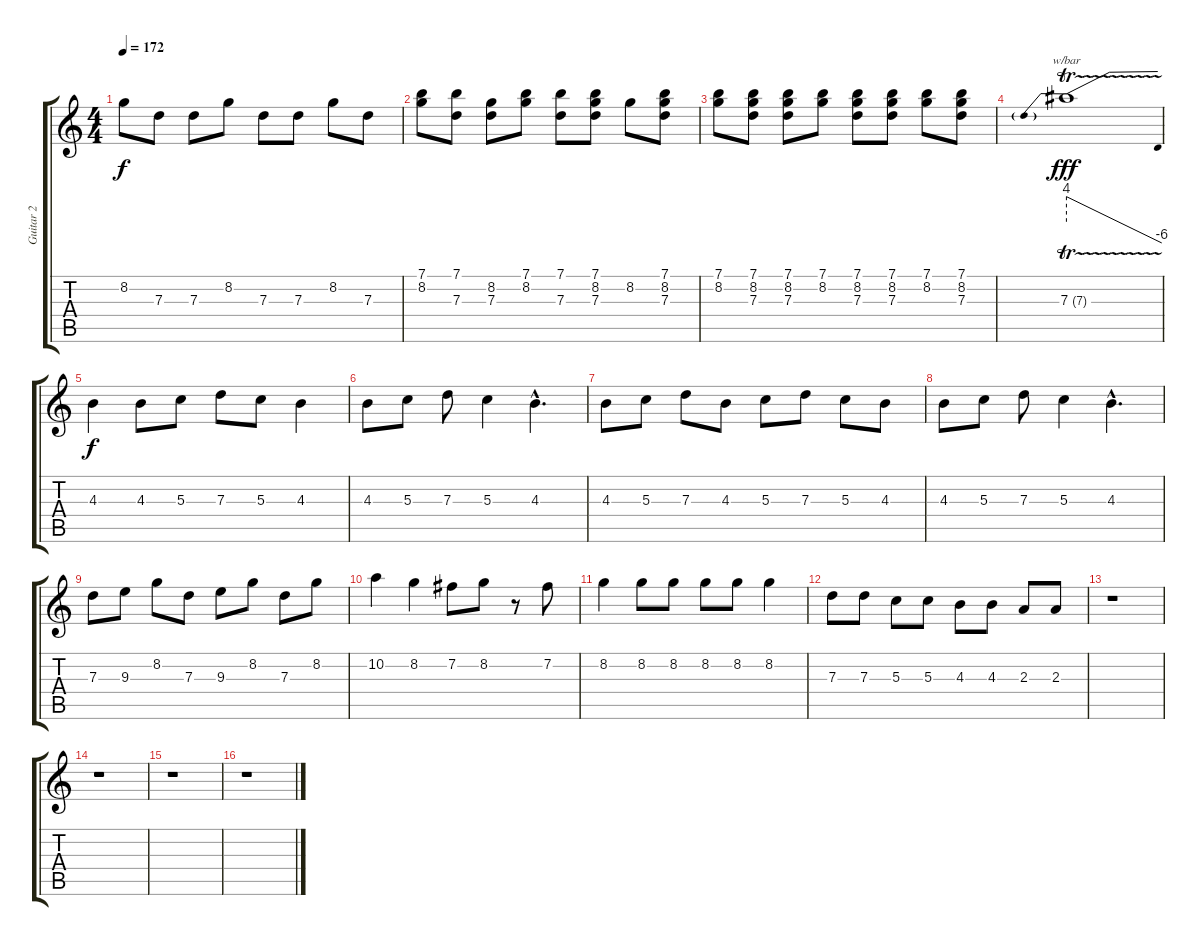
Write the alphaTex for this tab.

\track ("Guitar 2" "Guitar 2") {instrument overdrivenguitar}
\staff {score tabs}
\tuning (E4 B3 G3 D3 A2 E2) {hide}
\ts (4 4)
\tempo 172
\clef g2
\ks c
8.2.8{dy f instrument electricguitarmuted} 7.3.8 7.3.8 8.2.8 7.3.8 7.3.8 8.2.8 7.3.8 |
(7.1 8.2).8{instrument electricguitarmuted} (7.1 7.3).8 (8.2 7.3).8 (7.1 8.2).8 (7.1 7.3).8 (7.1 8.2 7.3).8 8.2.8 (7.1 8.2 7.3).8 |
(7.1 8.2).8{instrument electricguitarmuted} (7.1 8.2 7.3).8 (7.1 8.2 7.3).8 (7.1 8.2).8 (7.1 8.2 7.3).8 (7.1 8.2 7.3).8 (7.1 8.2).8 (7.1 8.2 7.3).8 |
7.3{tr (7 32)}.1{tbe (predivedive default 0 16 60 -24) dy fff volume 16 instrument overdrivenguitar} |
4.3.4{dy f} 4.3.8 5.3.8 7.3.8 5.3.8 4.3.4 |
4.3.8 5.3.8 7.3.8 5.3.4 4.3{hac}.4{d} |
4.3.8 5.3.8 7.3.8 4.3.8 5.3.8 7.3.8 5.3.8 4.3.8 |
4.3.8 5.3.8 7.3.8 5.3.4 4.3{hac}.4{d} |
7.3.8 9.3.8 8.2.8 7.3.8 9.3.8 8.2.8 7.3.8 8.2.8 |
10.2.4 8.2.4 7.2.8 8.2.8 r.8 7.2.8 |
8.2.4 8.2.8 8.2.8 8.2.8 8.2.8 8.2.4 |
7.3.8 7.3.8 5.3.8 5.3.8 4.3.8 4.3.8 2.3.8 2.3.8 |
r.1 |
r.1 |
r.1 |
r.1
